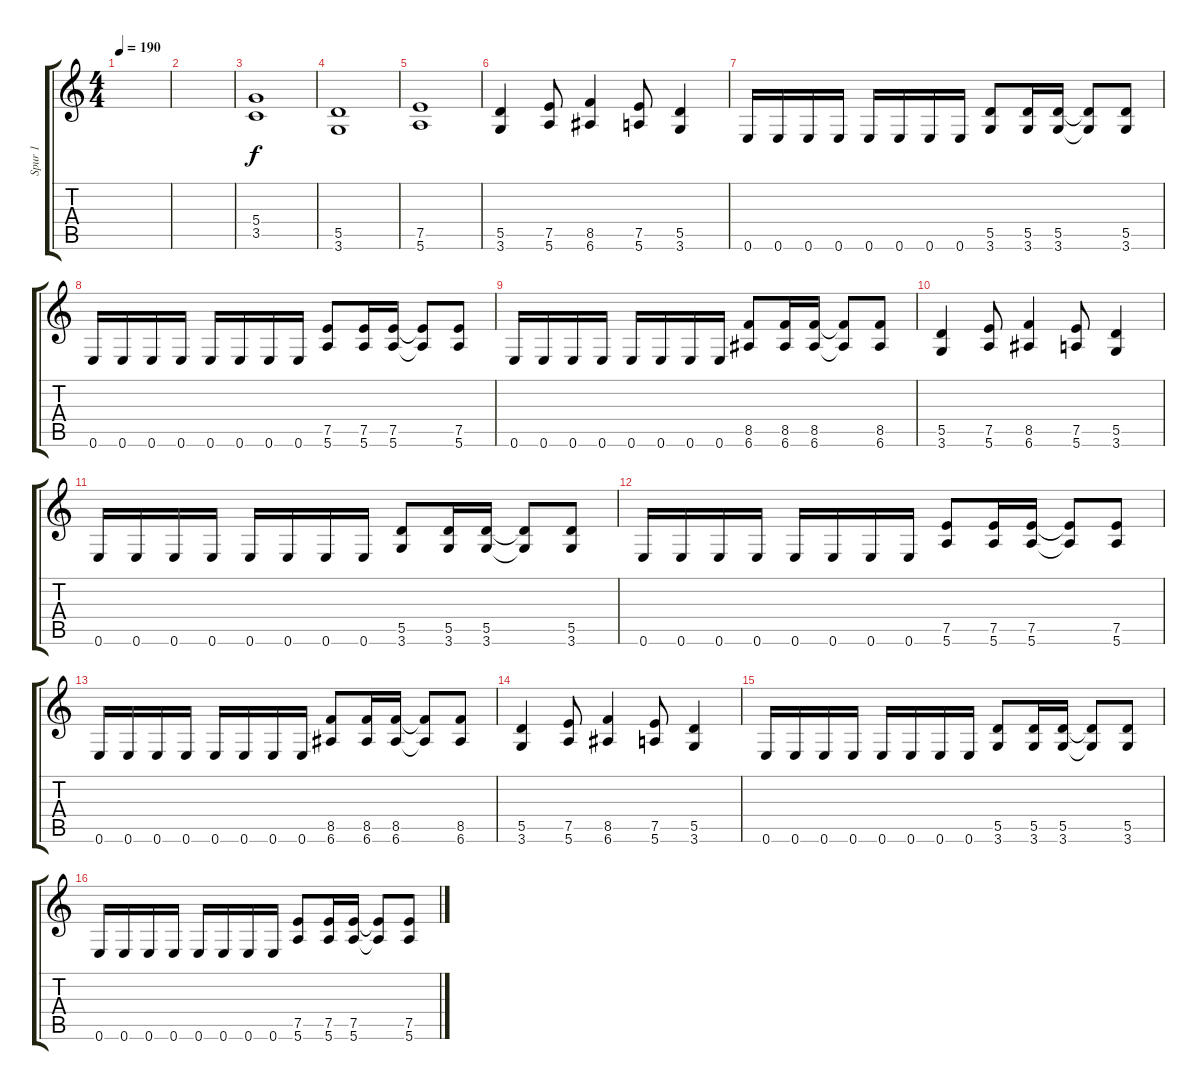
\track ("Spur 1" "Spur 1") {instrument overdrivenguitar}
\staff {score tabs}
\tuning (E4 B3 G3 D3 A2 E2) {hide}
\ts (4 4)
\tempo 190
\clef g2
\ks c
|
|
(5.4 3.5).1 |
(5.5 3.6).1 |
(7.5 5.6).1 |
(5.5 3.6).4 (7.5 5.6).8 (8.5 6.6).4 (7.5 5.6).8 (5.5 3.6).4 |
0.6.16 0.6.16 0.6.16 0.6.16 0.6.16 0.6.16 0.6.16 0.6.16 (5.5 3.6).8 (5.5 3.6).16 (5.5 3.6).16 (5.5{t} 3.6{t}).8 (5.5 3.6).8 |
0.6.16 0.6.16 0.6.16 0.6.16 0.6.16 0.6.16 0.6.16 0.6.16 (7.5 5.6).8 (7.5 5.6).16 (7.5 5.6).16 (7.5{t} 5.6{t}).8 (7.5 5.6).8 |
0.6.16 0.6.16 0.6.16 0.6.16 0.6.16 0.6.16 0.6.16 0.6.16 (8.5 6.6).8 (8.5 6.6).16 (8.5 6.6).16 (8.5{t} 6.6{t}).8 (8.5 6.6).8 |
(5.5 3.6).4 (7.5 5.6).8 (8.5 6.6).4 (7.5 5.6).8 (5.5 3.6).4 |
0.6.16 0.6.16 0.6.16 0.6.16 0.6.16 0.6.16 0.6.16 0.6.16 (5.5 3.6).8 (5.5 3.6).16 (5.5 3.6).16 (5.5{t} 3.6{t}).8 (5.5 3.6).8 |
0.6.16 0.6.16 0.6.16 0.6.16 0.6.16 0.6.16 0.6.16 0.6.16 (7.5 5.6).8 (7.5 5.6).16 (7.5 5.6).16 (7.5{t} 5.6{t}).8 (7.5 5.6).8 |
0.6.16 0.6.16 0.6.16 0.6.16 0.6.16 0.6.16 0.6.16 0.6.16 (8.5 6.6).8 (8.5 6.6).16 (8.5 6.6).16 (8.5{t} 6.6{t}).8 (8.5 6.6).8 |
(5.5 3.6).4 (7.5 5.6).8 (8.5 6.6).4 (7.5 5.6).8 (5.5 3.6).4 |
0.6.16 0.6.16 0.6.16 0.6.16 0.6.16 0.6.16 0.6.16 0.6.16 (5.5 3.6).8 (5.5 3.6).16 (5.5 3.6).16 (5.5{t} 3.6{t}).8 (5.5 3.6).8 |
0.6.16 0.6.16 0.6.16 0.6.16 0.6.16 0.6.16 0.6.16 0.6.16 (7.5 5.6).8 (7.5 5.6).16 (7.5 5.6).16 (7.5{t} 5.6{t}).8 (7.5 5.6).8
